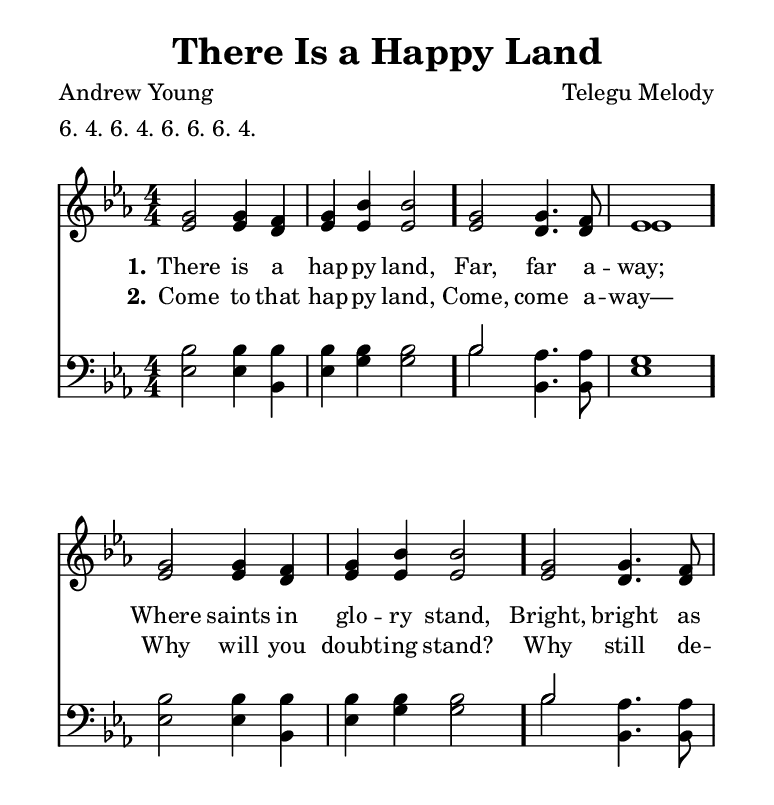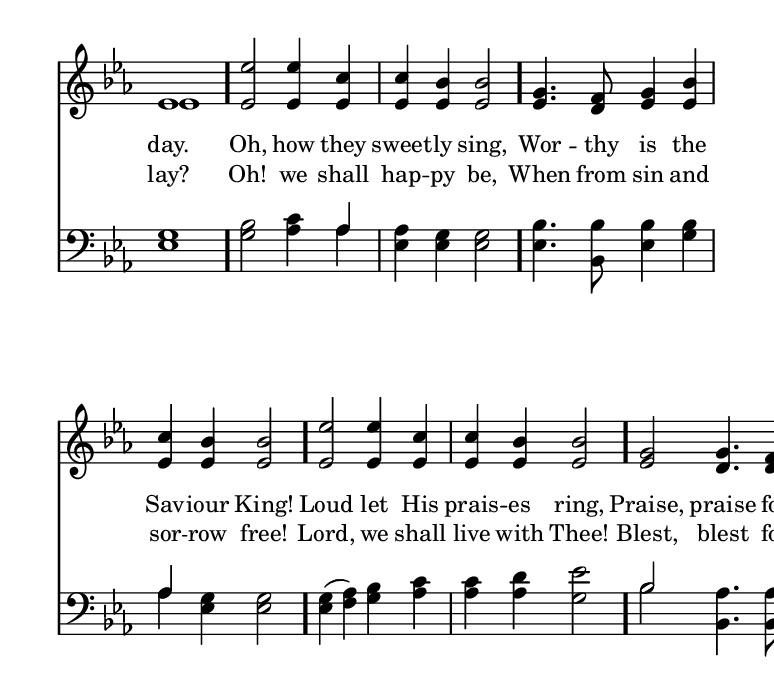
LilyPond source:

\include "common/global.ily"
\paper {
  \include "common/paper.ily"
  ragged-bottom = ##t
  systems-per-page = 2
page-count = 2
system-count = 4
system-system-spacing.padding = 11

}

\header{
  %children
  hymnnumber = "361"
  title = "There Is a Happy Land"
  tunename = "Happy Land" % similar to EOG056
  meter = "6. 4. 6. 4. 6. 6. 6. 4." % original has 6. 4. 6. 4. 6. 7. 6. 4.
  poet = "Andrew Young" % see https://hymnary.org/text/there_is_a_happy_land_far_far_away
  composer = "Telegu Melody" % see EOG056 ; see https://hymnary.org/tune/happy_land
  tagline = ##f
}

global = {
  \include "common/overrides.ily"
  \override Staff.TimeSignature.style = #'numbered
  \time 4/4
  \override Score.MetronomeMark.transparent = ##t % hide all fermata changes too
  \tempo 4=140
  \key ees \major % EOG056 is in `f`
  \autoBeamOff
}

patternAA = { c2     c4 c4 | c4 c4 c2 }
patternAB = { c4. c8 c4 c4 | c4 c4 c2 }
patternAC = { c4( c) c4 c4 | c4 c4 c2 }

patternBA = { c2 c4. c8 | c1 }

notesSoprano = {
\global
\transpose f ees
\relative c'' {

  \changePitch \patternAA { a a g | a c c }
  \changePitch \patternBA { a a g | f }
  \changePitch \patternAA { a a g | a c c }
  \changePitch \patternBA { a a g | f }

  \changePitch \patternAA { f' f d | d c c }
  \changePitch \patternAB { a g a c | d c c }
  \changePitch \patternAA { f f d | d c c }
  \changePitch \patternBA { a a g | f }

  \bar "|."

}
}

notesAlto = {
\global
\transpose f ees
\relative e' {

  \changePitch \patternAA { f f e | f f f }
  \changePitch \patternBA { f e e | f }
  \changePitch \patternAA { f f e | f f f }
  \changePitch \patternBA { f e e | f }

  \changePitch \patternAA { f f f | f f f }
  \changePitch \patternAB { f e f f | f f f }
  \changePitch \patternAA { f f f | f f f }
  \changePitch \patternBA { f e e | f }

}
}

notesTenor = {
\global
\transpose f ees
\relative a {

  \changePitch \patternAA { c c c | c c c }
  \changePitch \patternBA { c bes bes | a }
  \changePitch \patternAA { c c c | c c c }
  \changePitch \patternBA { c bes bes | a }

  \changePitch \patternAA { c d bes | bes a a }
  \changePitch \patternAB { c c c c | bes a a }
  \changePitch \patternAC { a( bes) c d | d e f }
  \changePitch \patternBA { c bes bes | a }

}
}

notesBass = {
\global
\transpose f ees
\relative f {

  \changePitch \patternAA { f f c | f a a }
  \changePitch \patternBA { c c, c | f }
  \changePitch \patternAA { f f c | f a a }
  \changePitch \patternBA { c c, c | f }

  \changePitch \patternAA { a bes bes | f f f }
  \changePitch \patternAB { f c f a | bes f f }
  \changePitch \patternAC { f( g) a bes | bes bes a }
  \changePitch \patternBA { c c, c | f }

}
}

wordsA = \lyricmode {
\set stanza = "1."

There is a hap -- py land, \bar "."
Far, far a -- way; \bar "."
Where saints in glo -- ry stand, \bar "."
Bright, bright as day. \bar "."
Oh, how they sweet -- ly sing, \bar "."
Wor -- thy is the Sav -- iour King! \bar "."
Loud let His prais -- es ring, \bar "."
Praise, praise for aye. \bar "."

}

wordsB = \lyricmode {
\set stanza = "2."

Come to that hap -- py land,
Come, come a -- way—
Why will you doubt -- ing stand?
Why still de -- lay?
Oh! we shall hap -- py be,
When from sin and sor -- row free!
Lord, we shall live with Thee!
Blest, blest for aye.

}

\score {
  \context ChoirStaff <<
    \context Staff = upper <<
      \set Staff.autoBeaming = ##f
      \set ChoirStaff.systemStartDelimiter = #'SystemStartBar
      \set ChoirStaff.printPartCombineTexts = ##f
      \partcombine #'(2 . 11) \notesSoprano \notesAlto
      \context NullVoice = sopranos { \voiceOne << \notesSoprano >> }
      \context Lyrics = one   \lyricsto sopranos \wordsA
      \context Lyrics = two   \lyricsto sopranos \wordsB
    >>
    \context Staff = men <<
      \set Staff.autoBeaming = ##f
      \clef bass
      \set ChoirStaff.printPartCombineTexts = ##f
      \partcombine #'(2 . 11) \notesTenor \notesBass
    >>
  >>
  \layout {
    \include "common/layout.ily"
  }
  #(cond ((ly:get-option 'eog-midi-permitted) #{ \midi{
    \include "common/midi.ily"
  } #}))
}

\version "2.19.49"  % necessary for upgrading to future LilyPond versions.

% vi:set et ts=2 sw=2 ai nocindent syntax=lilypond:
